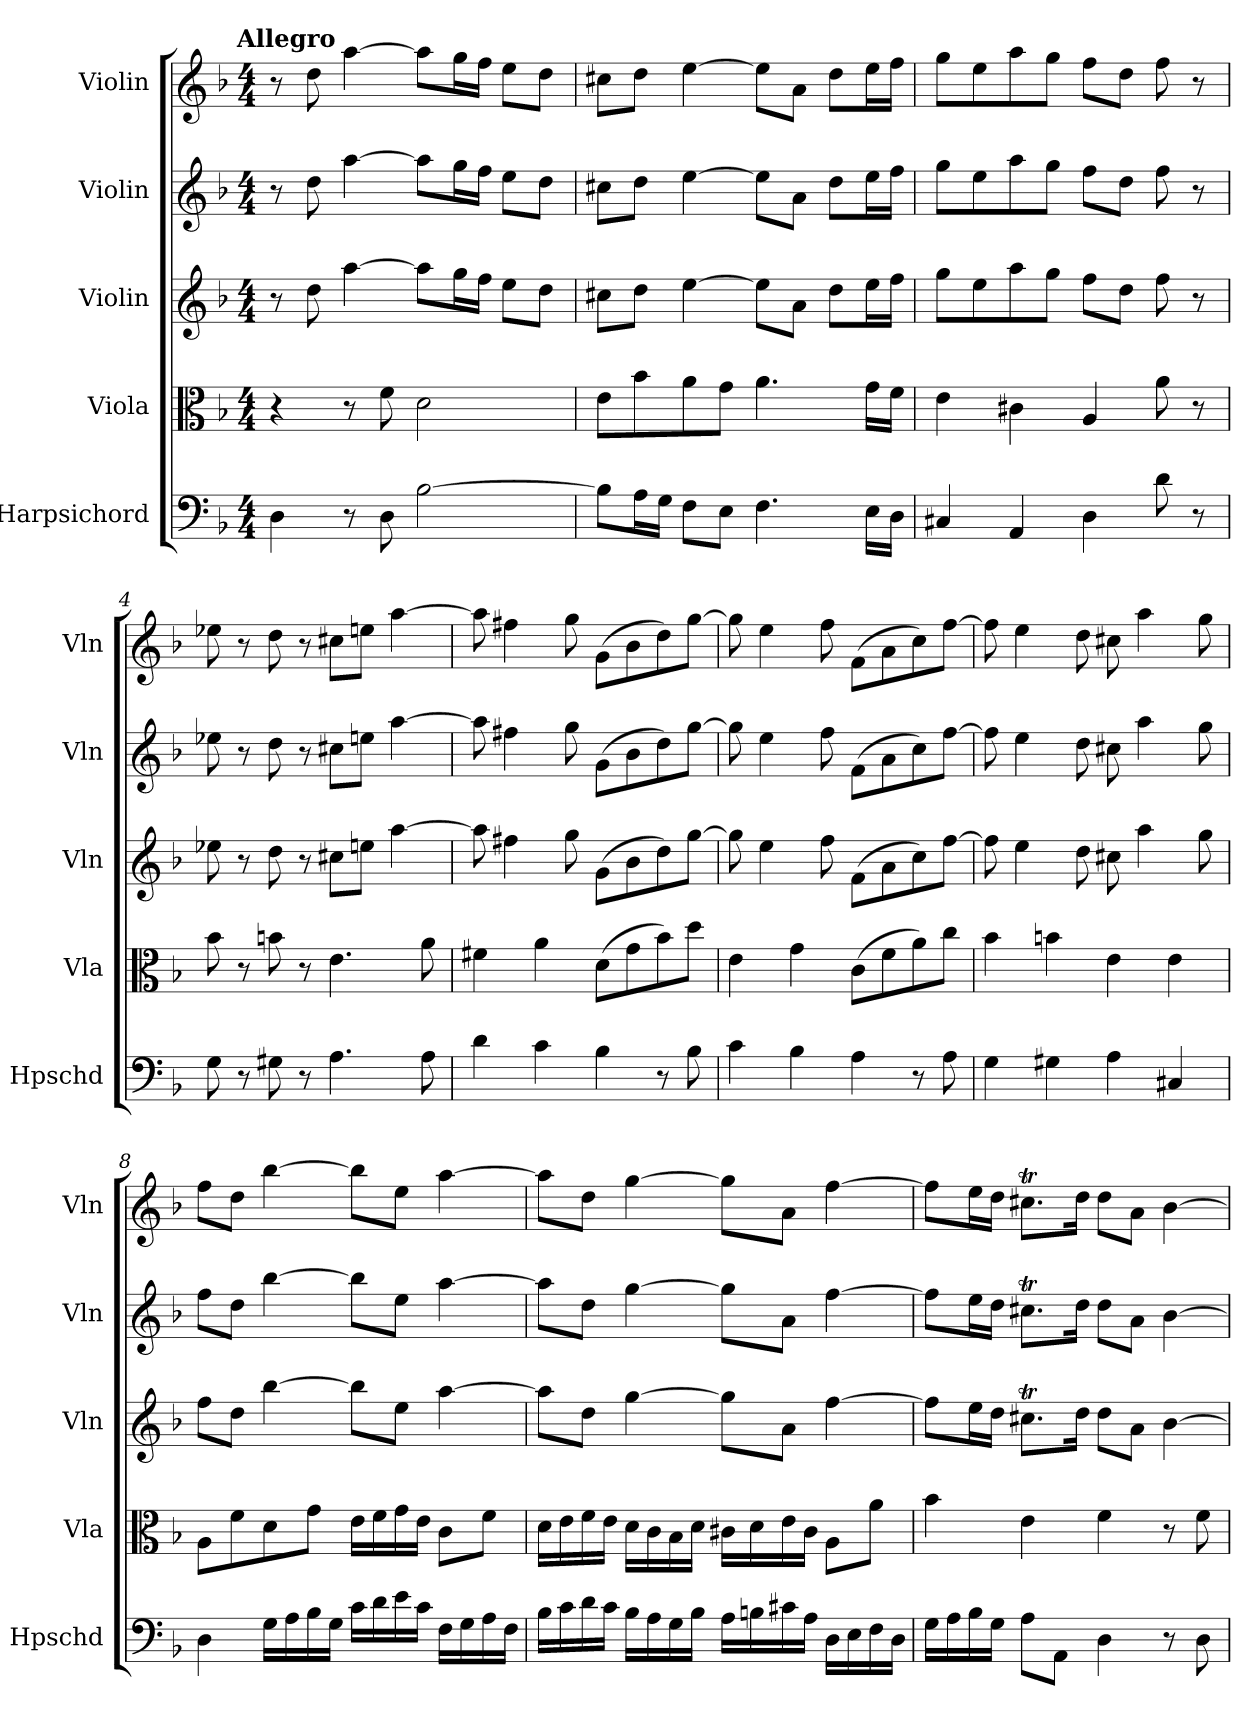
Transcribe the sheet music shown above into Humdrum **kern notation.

**kern	**kern	**kern	**kern	**kern
*part5	*part4	*part3	*part2	*part1
*staff5	*staff4	*staff3	*staff2	*staff1
*I"Harpsichord	*I"Viola	*I"Violin	*I"Violin	*I"Violin
*I'Hpschd	*I'Vla	*I'Vln	*I'Vln	*I'Vln
*clefF4	*clefC3	*clefG2	*clefG2	*clefG2
*k[b-]	*k[b-]	*k[b-]	*k[b-]	*k[b-]
*d:	*d:	*d:	*d:	*d:
!!LO:TX:omd:t=Allegro
*M4/4	*M4/4	*M4/4	*M4/4	*M4/4
*MM132	*MM132	*MM132	*MM132	*MM132
=1	=1	=1	=1	=1
4D\	4r	8r	8r	8r
.	.	8dd\	8dd\	8dd\
8r	8r	[4aa\	[4aa\	[4aa\
8D\	8f\	.	.	.
[2B-\	2d\	8aa\L]	8aa\L]	8aa\L]
.	.	16gg\L	16gg\L	16gg\L
.	.	16ff\JJ	16ff\JJ	16ff\JJ
.	.	8ee\L	8ee\L	8ee\L
.	.	8dd\J	8dd\J	8dd\J
=2	=2	=2	=2	=2
8B-\L]	8e\L	8cc#X\L	8cc#X\L	8cc#X\L
16A\L	8b-\	8dd\J	8dd\J	8dd\J
16G\JJ	.	.	.	.
8F\L	8a\	[4ee\	[4ee\	[4ee\
8E\J	8g\J	.	.	.
4.F\	4.a\	8ee\L]	8ee\L]	8ee\L]
.	.	8a\J	8a\J	8a\J
.	.	8dd\L	8dd\L	8dd\L
16E\LL	16g\LL	16ee\L	16ee\L	16ee\L
16D\JJ	16f\JJ	16ff\JJ	16ff\JJ	16ff\JJ
=3	=3	=3	=3	=3
4C#X/	4e\	8gg\L	8gg\L	8gg\L
.	.	8ee\	8ee\	8ee\
4AA/	4c#X\	8aa\	8aa\	8aa\
.	.	8gg\J	8gg\J	8gg\J
4D\	4A/	8ff\L	8ff\L	8ff\L
.	.	8dd\J	8dd\J	8dd\J
8d\	8a\	8ff\	8ff\	8ff\
8r	8r	8r	8r	8r
=4	=4	=4	=4	=4
8G\	8b-\	8ee-X\	8ee-X\	8ee-X\
8r	8r	8r	8r	8r
8G#X\	8bn\	8dd\	8dd\	8dd\
8r	8r	8r	8r	8r
4.A\	4.e\	8cc#X\L	8cc#X\L	8cc#X\L
.	.	8een\J	8een\J	8een\J
.	.	[4aa\	[4aa\	[4aa\
8A\	8a\	.	.	.
=5	=5	=5	=5	=5
4d\	4f#X\	8aa\]	8aa\]	8aa\]
.	.	4ff#X\	4ff#X\	4ff#X\
4c\	4a\	.	.	.
.	.	8gg\	8gg\	8gg\
4B-\	(8d\L	(8g\L	(8g\L	(8g\L
.	8g\	8b-\	8b-\	8b-\
8r	8b-\)	8dd\)	8dd\)	8dd\)
8B-\	8dd\J	[8gg\J	[8gg\J	[8gg\J
=6	=6	=6	=6	=6
4c\	4e\	8gg\]	8gg\]	8gg\]
.	.	4ee\	4ee\	4ee\
4B-\	4g\	.	.	.
.	.	8ff\	8ff\	8ff\
4A\	(8c\L	(8f\L	(8f\L	(8f\L
.	8f\	8a\	8a\	8a\
8r	8a\)	8cc\)	8cc\)	8cc\)
8A\	8cc\J	[8ff\J	[8ff\J	[8ff\J
=7	=7	=7	=7	=7
4G\	4b-\	8ff\]	8ff\]	8ff\]
.	.	4ee\	4ee\	4ee\
4G#X\	4bn\	.	.	.
.	.	8dd\	8dd\	8dd\
4A\	4e\	8cc#X\	8cc#X\	8cc#X\
.	.	4aa\	4aa\	4aa\
4C#X/	4e\	.	.	.
.	.	8gg\	8gg\	8gg\
=8	=8	=8	=8	=8
4D\	8A\L	8ff\L	8ff\L	8ff\L
.	8f\	8dd\J	8dd\J	8dd\J
16G\LL	8d\	[4bb-\	[4bb-\	[4bb-\
16A\	.	.	.	.
16B-\	8g\J	.	.	.
16G\JJ	.	.	.	.
16c\LL	16e\LL	8bb-\L]	8bb-\L]	8bb-\L]
16d\	16f\	.	.	.
16e\	16g\	8ee\J	8ee\J	8ee\J
16c\JJ	16e\JJ	.	.	.
16F\LL	8c\L	[4aa\	[4aa\	[4aa\
16G\	.	.	.	.
16A\	8f\J	.	.	.
16F\JJ	.	.	.	.
=9	=9	=9	=9	=9
16B-\LL	16d\LL	8aa\L]	8aa\L]	8aa\L]
16c\	16e\	.	.	.
16d\	16f\	8dd\J	8dd\J	8dd\J
16c\JJ	16e\JJ	.	.	.
16B-\LL	16d\LL	[4gg\	[4gg\	[4gg\
16A\	16c\	.	.	.
16G\	16B-\	.	.	.
16B-\JJ	16d\JJ	.	.	.
16A\LL	16c#X\LL	8gg\L]	8gg\L]	8gg\L]
16Bn\	16d\	.	.	.
16c#X\	16e\	8a\J	8a\J	8a\J
16A\JJ	16c#\JJ	.	.	.
16D\LL	8A\L	[4ff\	[4ff\	[4ff\
16E\	.	.	.	.
16F\	8a\J	.	.	.
16D\JJ	.	.	.	.
=10	=10	=10	=10	=10
16G\LL	4b-\	8ff\L]	8ff\L]	8ff\L]
16A\	.	.	.	.
16B-\	.	16ee\L	16ee\L	16ee\L
16G\JJ	.	16dd\JJ	16dd\JJ	16dd\JJ
8A\L	4e\	8.cc#Xt\L	8.cc#Xt\L	8.cc#Xt\L
8AA\J	.	.	.	.
.	.	16dd\Jk	16dd\Jk	16dd\Jk
4D\	4f\	8dd\L	8dd\L	8dd\L
.	.	8a\J	8a\J	8a\J
8r	8r	[4b-\	[4b-\	[4b-\
8D\	8f\	.	.	.
=	=	=	=	=
*-	*-	*-	*-	*-
